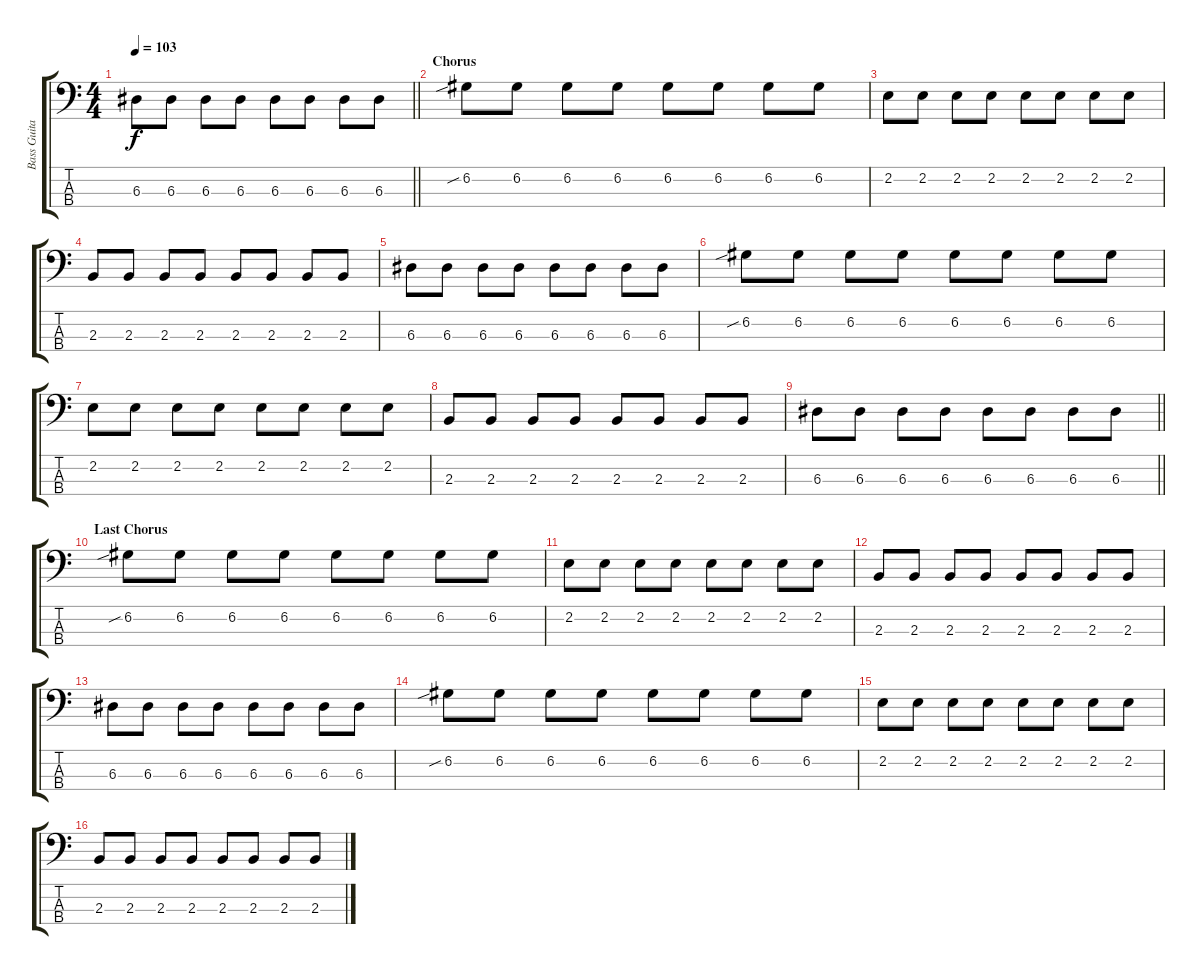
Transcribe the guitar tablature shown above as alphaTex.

\track ("Bass Guitar" "Bass Guita") {instrument electricbassfinger}
\staff {score tabs}
\tuning (G2 D2 A1 E1) {hide}
\ts (4 4)
\tempo 103
\clef f4
\barLineRight lightlight
\ks c
6.3.8{dy f} 6.3.8 6.3.8 6.3.8 6.3.8 6.3.8 6.3.8 6.3.8 |
\section ("" "Chorus")
6.2{sib}.8 6.2.8 6.2.8 6.2.8 6.2.8 6.2.8 6.2.8 6.2.8 |
2.2.8 2.2.8 2.2.8 2.2.8 2.2.8 2.2.8 2.2.8 2.2.8 |
2.3.8 2.3.8 2.3.8 2.3.8 2.3.8 2.3.8 2.3.8 2.3.8 |
6.3.8 6.3.8 6.3.8 6.3.8 6.3.8 6.3.8 6.3.8 6.3.8 |
6.2{sib}.8 6.2.8 6.2.8 6.2.8 6.2.8 6.2.8 6.2.8 6.2.8 |
2.2.8 2.2.8 2.2.8 2.2.8 2.2.8 2.2.8 2.2.8 2.2.8 |
2.3.8 2.3.8 2.3.8 2.3.8 2.3.8 2.3.8 2.3.8 2.3.8 |
\barLineRight lightlight
6.3.8 6.3.8 6.3.8 6.3.8 6.3.8 6.3.8 6.3.8 6.3.8 |
\section ("" "Last Chorus")
6.2{sib}.8 6.2.8 6.2.8 6.2.8 6.2.8 6.2.8 6.2.8 6.2.8 |
2.2.8 2.2.8 2.2.8 2.2.8 2.2.8 2.2.8 2.2.8 2.2.8 |
2.3.8 2.3.8 2.3.8 2.3.8 2.3.8 2.3.8 2.3.8 2.3.8 |
6.3.8 6.3.8 6.3.8 6.3.8 6.3.8 6.3.8 6.3.8 6.3.8 |
6.2{sib}.8 6.2.8 6.2.8 6.2.8 6.2.8 6.2.8 6.2.8 6.2.8 |
2.2.8 2.2.8 2.2.8 2.2.8 2.2.8 2.2.8 2.2.8 2.2.8 |
2.3.8 2.3.8 2.3.8 2.3.8 2.3.8 2.3.8 2.3.8 2.3.8
